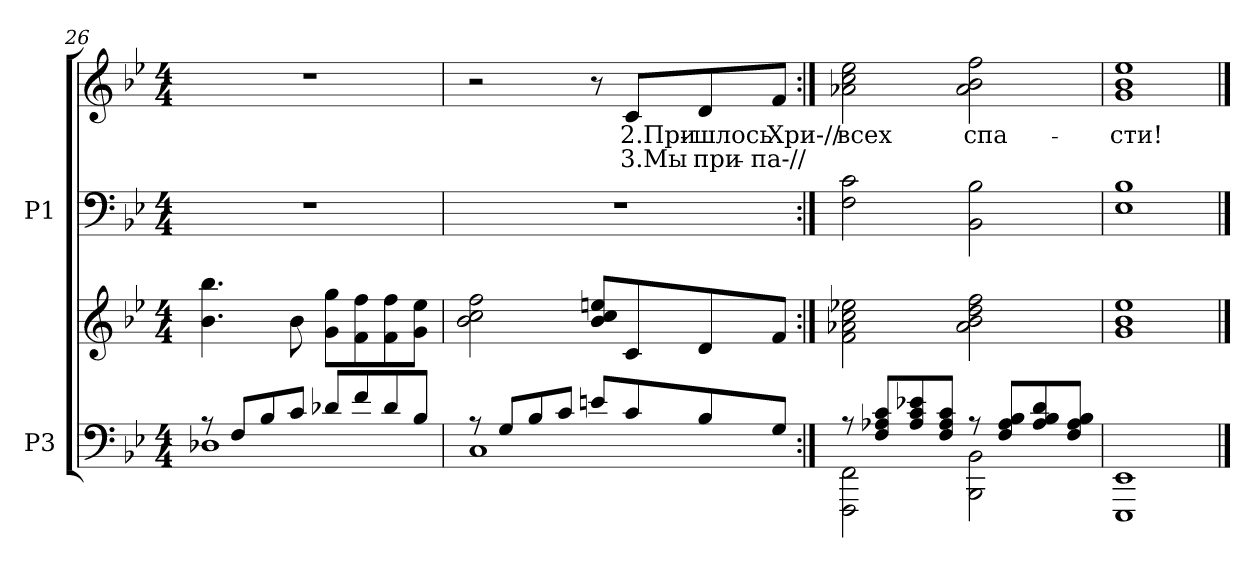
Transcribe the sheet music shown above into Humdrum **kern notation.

**kern	**kern	**kern	**kern	**text	**text
*part2	*part2	*part1	*part1	*part1	*part1
*staff4	*staff3	*staff2	*staff1	*staff1	*staff1
*I"P3	*	*I"P1	*	*	*
*clefF4	*clefG2	*clefF4	*clefG2	*	*
*k[b-e-]	*k[b-e-]	*k[b-e-]	*k[b-e-]	*	*
*B-:	*B-:	*B-:	*B-:	*	*
*M4/4	*M4/4	*M4/4	*M4/4	*	*
=26	=26	=26	=26	=26	=26
*^	*	*	*	*	*
8r	1D-Xi	4.b-i\ 4.bb-i	1r	1r	.	.
8Fi/L	.	.	.	.	.	.
8B-i/	.	.	.	.	.	.
8ci/J	.	8b-i\	.	.	.	.
8d-Xi/L	.	8gi\ 8ggiL	.	.	.	.
8fi/	.	8fi\ 8ffi	.	.	.	.
8d-i/	.	8fi\ 8ffi	.	.	.	.
8B-i/J	.	8gi\ 8ee-iJ	.	.	.	.
!!LO:LB:g=z
=27	=27	=27	=27	=27	=27	=27
8r	1Ci	2b-i\ 2cci 2ffi	1r	2r	.	.
8Gi/L	.	.	.	.	.	.
8B-i/	.	.	.	.	.	.
8ci/J	.	.	.	.	.	.
8eni/L	.	8b-i/ 8cci 8eeniL	.	8r	.	.
!	!	!	!	!	!LO:LY:b:color=#000000	!LO:LY:b:color=#000000
8ci/	.	8ci/	.	8ci/L	2.При-	3.Мы
!	!	!	!	!	!LO:LY:b:color=#000000	!LO:LY:b:color=#000000
8B-i/	.	8di/	.	8di/	-шлось	при-
!	!	!	!	!	!LO:LY:b:color=#000000	!LO:LY:b:color=#000000
8Gi/J	.	8fi/J	.	8fi/J	Хри-//	-па-//
=28:|!	=28:|!	=28:|!	=28:|!	=28:|!	=28:|!	=28:|!
!	!	!	!	!	!LO:LY:b:color=#000000	!
8r	2FFFi\ 2FFi	2fi\ 2a-Xi 2cci 2ee-Xi	2Fi\ 2ci	2a-Xi\ 2cci 2ee-i	всех	.
8Fi/ 8A-Xi 8ciL	.	.	.	.	.	.
8A-i/ 8ci 8e-Xi	.	.	.	.	.	.
8Fi/ 8A-i 8ciJ	.	.	.	.	.	.
!	!	!	!	!	!LO:LY:b:color=#000000	!
8r	2BBB-i\ 2BB-i	2a-i\ 2b-i 2ddi 2ffi	2BB-i\ 2B-i	2a-i\ 2b-i 2ffi	спа-	.
8Fi/ 8A-i 8B-iL	.	.	.	.	.	.
8A-i/ 8B-i 8di	.	.	.	.	.	.
8Fi/ 8A-i 8B-iJ	.	.	.	.	.	.
*v	*v	*	*	*	*	*
=29	=29	=29	=29	=29	=29
!	!	!	!	!LO:LY:b:color=#000000	!
1EEE-i 1EE-i	1gi 1b-i 1ee-i	1E-i 1B-i	1gi 1b-i 1ee-i	-сти!	.
==	==	==	==	==	==
*-	*-	*-	*-	*-	*-
